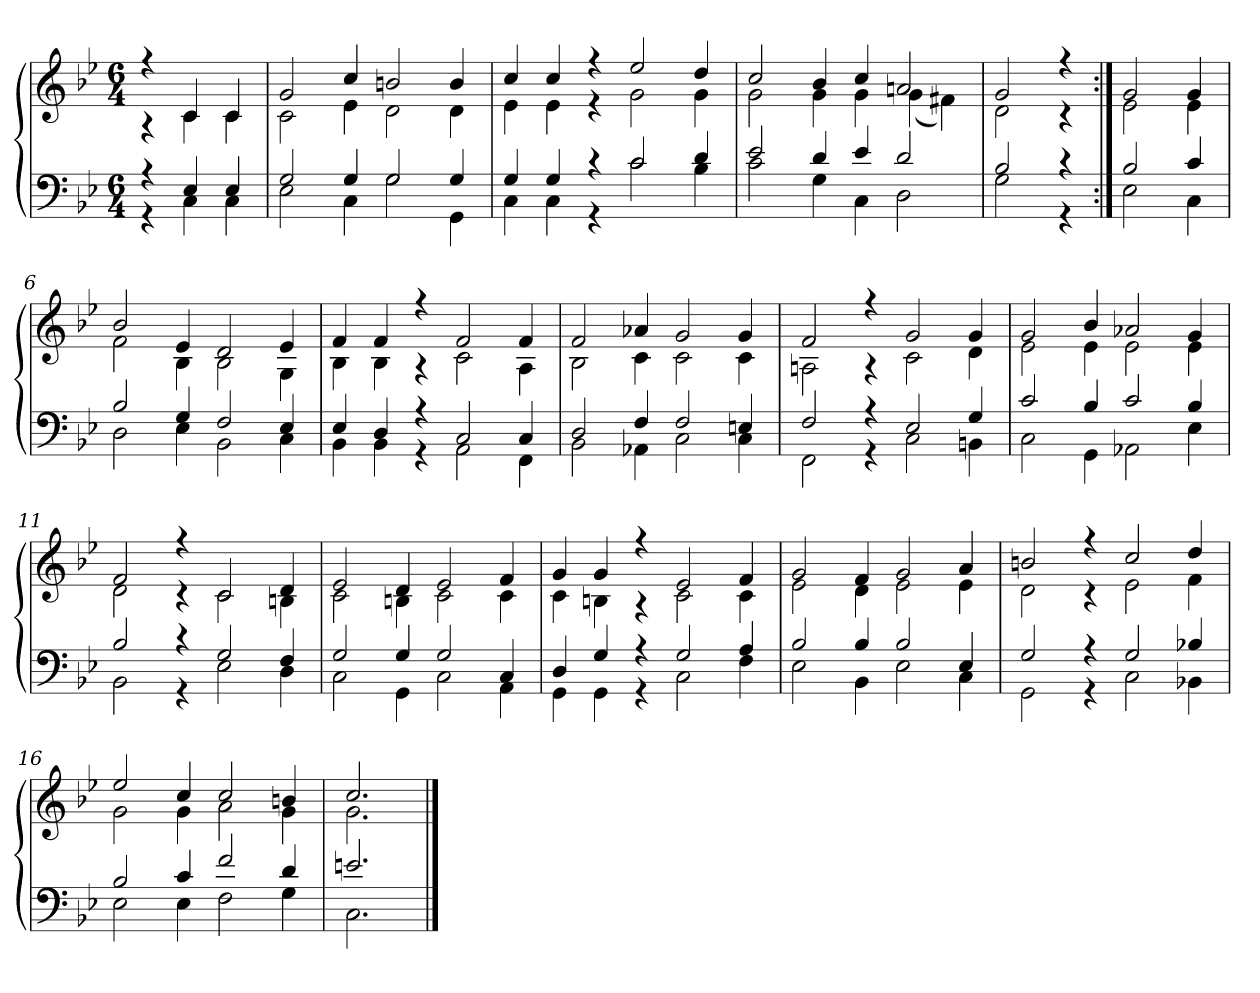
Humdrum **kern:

**kern	**kern
*part1	*part1
*staff2	*staff1
*clefF4	*clefG2
*k[b-e-]	*k[b-e-]
*g:	*g:
*M6/4	*M6/4
=	=
*^	*^
4r	4r	4r	4r
4E-	4C	4c	4c
4E-	4C	4c	4c
=1	=1	=1	=1
2G	2E-	2g	2c
4G	4C	4cc	4e-
2G	2G	2bn	2d
4G	4GG	4b	4d
=2	=2	=2	=2
4G	4C	4cc	4e-
4G	4C	4cc	4e-
4r	4r	4r	4r
2c	2c	2ee-	2g
4d	4B-	4dd	4g
=3	=3	=3	=3
2e-	2c	2cc	2g
4d	4G	4b-	4g
4e-	4C	4cc	4g
2d	2D	2an	(4g
.	.	.	4f#X)
=4	=4	=4	=4
2B-	2G	2g	2d
4r	4r	4r	4r
=5:|!	=5:|!	=5:|!	=5:|!
2B-	2E-	2g	2e-
4c	4C	4g	4e-
=6	=6	=6	=6
2B-	2D	2b-	2f
4G	4E-	4e-	4B-
2F	2BB-	2d	2B-
4E-	4C	4e-	4G
=7	=7	=7	=7
4E-	4BB-	4f	4B-
4D	4BB-	4f	4B-
4r	4r	4r	4r
2C	2AA	2f	2c
4C	4FF	4f	4A
=8	=8	=8	=8
2D	2BB-	2f	2B-
4F	4AA-X	4a-X	4c
2F	2C	2g	2c
4En	4C	4g	4c
=9	=9	=9	=9
2F	2FF	2f	2An
4r	4r	4r	4r
2E-	2C	2g	2c
4G	4BBn	4g	4d
=10	=10	=10	=10
2c	2C	2g	2e-
4B-	4GG	4b-	4e-
2c	2AA-X	2a-X	2e-
4B-	4E-	4g	4e-
=11	=11	=11	=11
2B-	2BB-	2f	2d
4r	4r	4r	4r
2G	2E-	2c	2c
4F	4D	4d	4Bn
=12	=12	=12	=12
2G	2C	2e-	2c
4G	4GG	4d	4Bn
2G	2C	2e-	2c
4C	4AA	4f	4c
=13	=13	=13	=13
4D	4GG	4g	4c
4G	4GG	4g	4Bn
4r	4r	4r	4r
2G	2C	2e-	2c
4A	4F	4f	4c
=14	=14	=14	=14
2B-	2E-	2g	2e-
4B-	4BB-	4f	4d
2B-	2E-	2g	2e-
4E-	4C	4a	4e-
=15	=15	=15	=15
2G	2GG	2bn	2d
4r	4r	4r	4r
2G	2C	2cc	2e-
4B-X	4BB-X	4dd	4f
=16	=16	=16	=16
2B-	2E-	2ee-	2g
4c	4E-	4cc	4g
2f	2F	2cc	2a
4d	4G	4bn	4g
=17	=17	=17	=17
2.eni	2.C	2.cc	2.g
*v	*v	*	*
*	*v	*v
==	==
*-	*-
